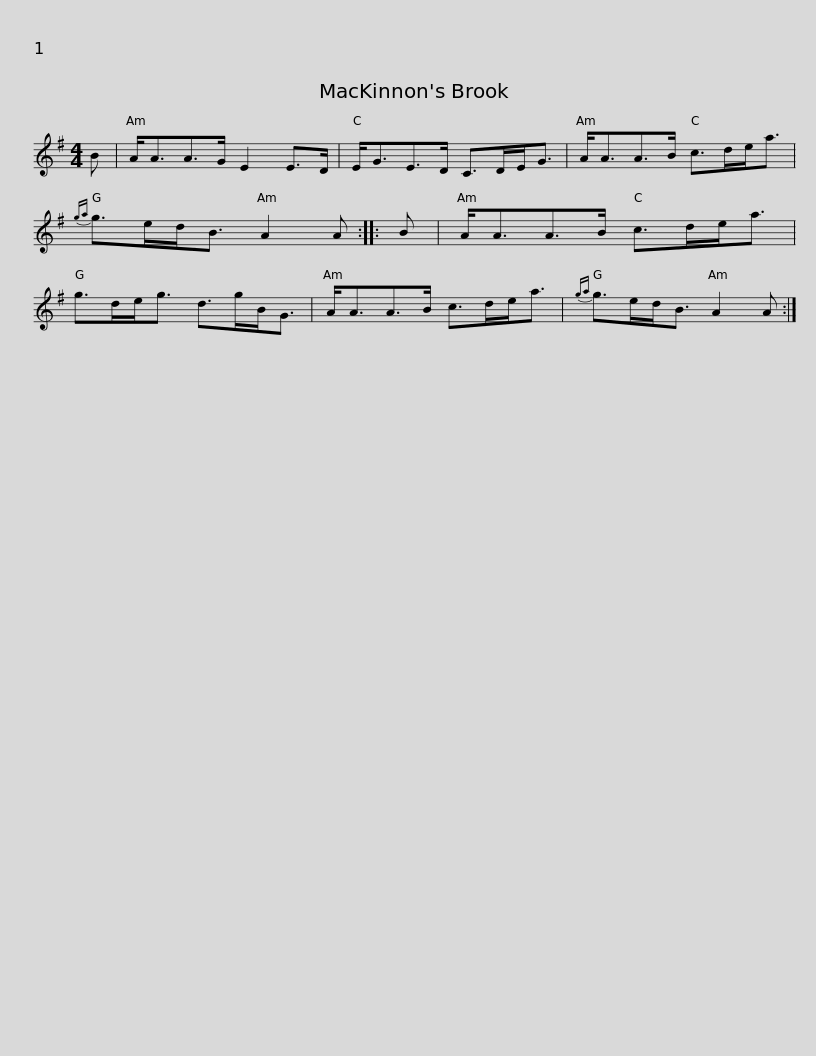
X:1
L:1/8
M:4/4
I:linebreak $
K:G
V:1 treble
V:1
 B | A<AA>G E2 E>D | E<GE>D C>DE<G | A<AA>B c>de<a |{ga} g>ed<B A2 A :: %5
 B |$ A<AA>B c>de<a | g>de<g d>gB<G | A<AA>B c>de<a |{ga} g>ed<B A2 A :| %10
